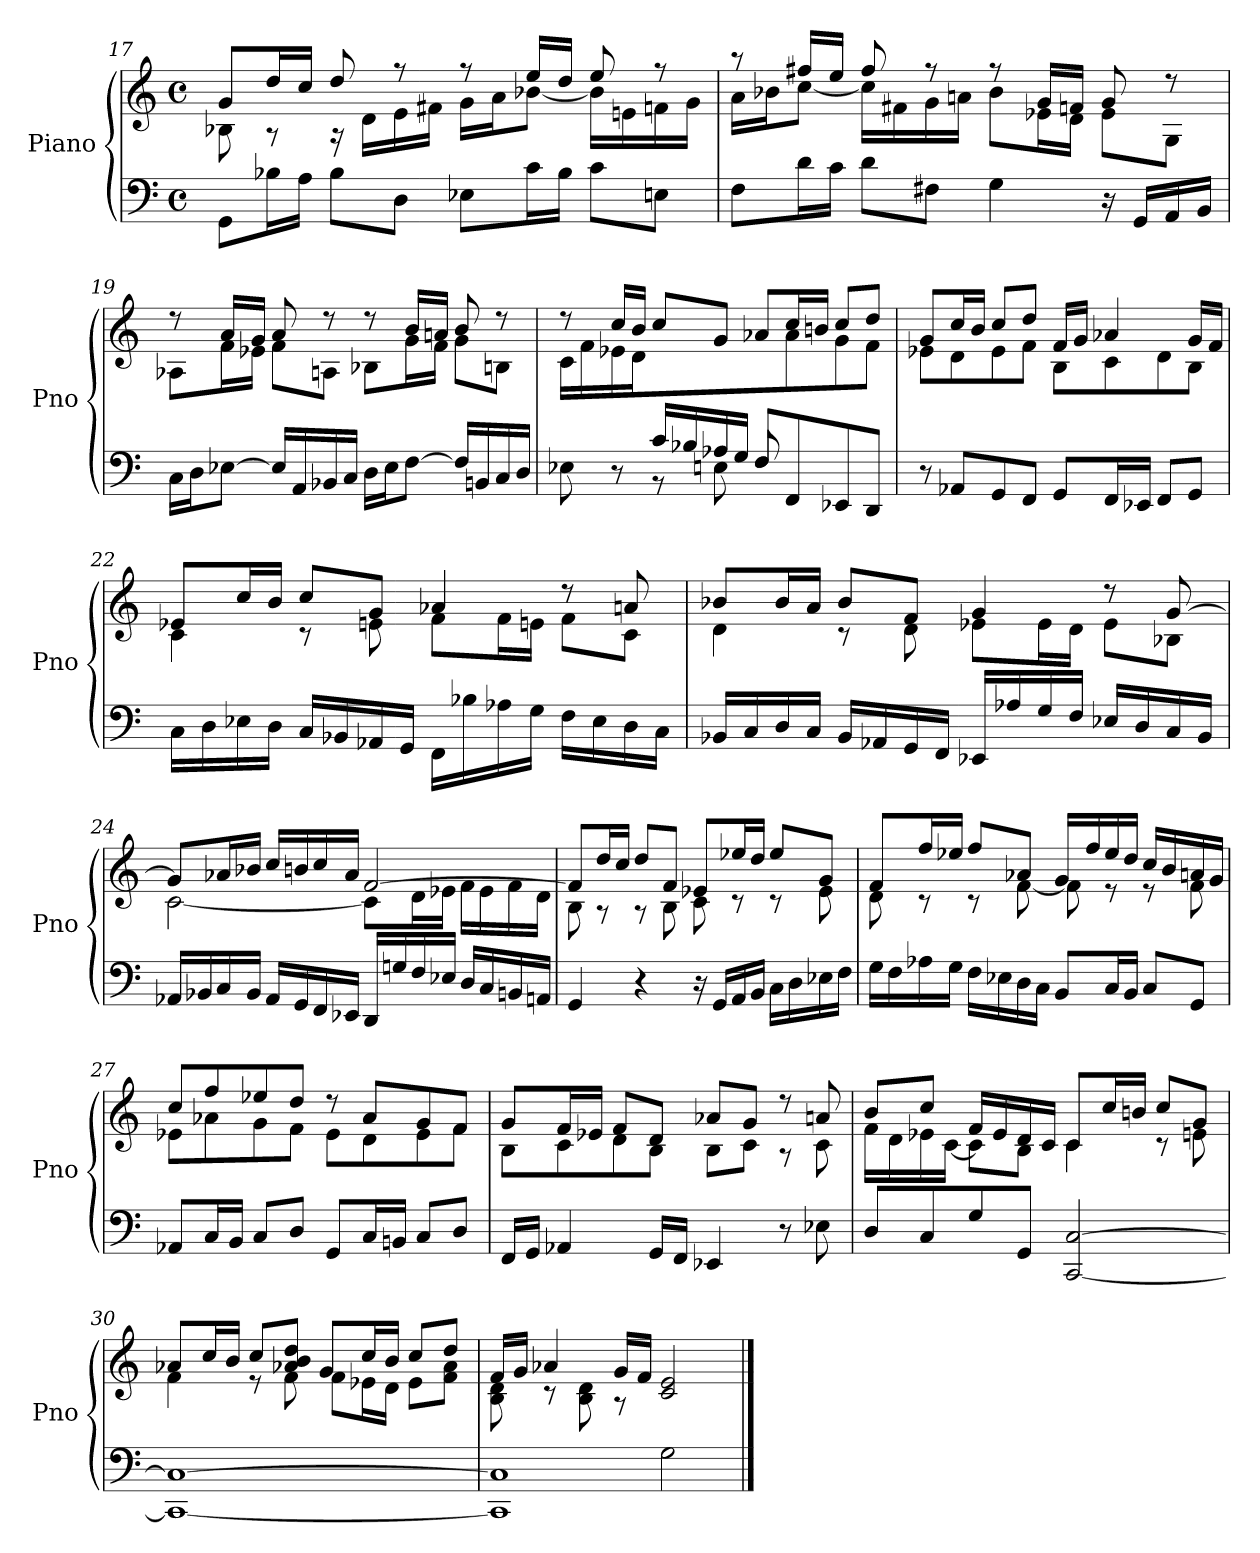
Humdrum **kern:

**kern	**kern
*part1	*part1
*staff2	*staff1
*I"Piano	*
*I'Pno	*
!!LO:LB:g=z
*clefF4	*clefG2
*k[]	*k[]
*M4/4	*M4/4
*met(c)	*met(c)
=17	=17
*	*^
8GG\L	8g/L	8B-X\
16B-X\L	16dd/L	8r
16A\JJ	16cc/JJ	.
8B-\L	8dd/	16r
.	.	16d\LL
8D\J	8r	16e\
.	.	16f#X\JJ
8E-X\L	8r	16g\LL
.	.	16a\J
16c\L	16ee/LL	[8b-X\J
16B-\JJ	16dd/JJ	.
8c\L	8ee/	16b-\LL]
.	.	16en\
8En\J	8r	16fn\
.	.	16g\JJ
=18	=18	=18
8F\L	8r	16a\LL
.	.	16b-X\J
16d\L	16ff#X/LL	[8cc\J
16c\JJ	16ee/JJ	.
8d\L	8ff#/	16cc\LL]
.	.	16f#X\
8F#X\J	8r	16g\
.	.	16an\JJ
4G\	8r	8b-\L
.	16g/LL	16e-X\L
.	16fn/JJ	16d\JJ
16r	8g/	8e-\L
16GG/LL	.	.
16AA/	8r	8G\J
16BB/JJ	.	.
!!LO:LB:g=z	!!
=19	=19	=19
16C\LL	8r	8A-X\L
16D\J	.	.
[8E-X\J	16a/LL	16f\L
.	16g/JJ	16e-X\JJ
16E-/LL]	8a/	8f\L
16AA/	.	.
16BB-X/	8r	8An\J
16C/JJ	.	.
16D\LL	8r	8B-X\L
16E-\J	.	.
[8F\J	16b/LL	16g\L
.	16an/JJ	16f\JJ
16F/LL]	8b/	8g\L
16BBn/	.	.
16C/	8r	8Bn\J
16D/JJ	.	.
=20	=20	=20
*^	*	*
4ryy	8E-X\	8r	16c\LL
.	.	.	16f\
.	8r	16cc/LL	16e-X\
.	.	16b/JJ	16d\JJ
16c/LL	8r	8cc/L	4.ryy
16B-X/	.	.	.
16A-X/	8En\	8g/J	.
16G/JJ	.	.	.
8F/L	8F/L	8a-X/L	.
4.ryy	8FF/	16cc/L	8a-\
.	.	16bn/JJ	.
.	8EE-X/	8cc/L	8g\
.	8DD/J	8dd/J	8f\J
*v	*v	*	*
!!LO:LB:g=z	!!
=21	=21	=21
8r	8g/L	8e-X\L
8AA-X/L	16cc/L	8d\
.	16b/JJ	.
8GG/	8cc/L	8e-\
8FF/J	8dd/J	8f\J
8GG/L	16f/LL	8B\L
.	16g/JJ	.
16FF/L	4a-X/	8c\
16EE-X/JJ	.	.
8FF/L	.	8d\
8GG/J	16g/LL	8B\J
.	16f/JJ	.
=22	=22	=22
16C\LL	8e-X/L	4c\
16D\	.	.
16E-X\	16cc/L	.
16D\JJ	16b/JJ	.
16C/LL	8cc/L	8r
16BB-X/	.	.
16AA-X/	8g/J	8en\
16GG/JJ	.	.
16FF\LL	4a-X/	8f\L
16B-X\	.	.
16A-X\	.	16f\L
16G\JJ	.	16en\JJ
16F\LL	8r	8f\L
16E-\	.	.
16D\	8an/	8c\J
16C\JJ	.	.
!!LO:LB:g=z	!!
=23	=23	=23
16BB-X/LL	8b-X/L	4d\
16C/	.	.
16D/	16b-/L	.
16C/JJ	16a/JJ	.
16BB-/LL	8b-/L	8r
16AA-X/	.	.
16GG/	8f/J	8d\
16FF/JJ	.	.
16EE-X/LL	4g/	8e-X\L
16A-X/	.	.
16G/	.	16e-\L
16F/JJ	.	16d\JJ
16E-X/LL	8r	8e-\L
16D/	.	.
16C/	[8g/	8B-X\J
16BB-/JJ	.	.
=24	=24	=24
16AA-X/LL	8g/L]	[2c\
16BB-X/	.	.
16C/	16a-X/L	.
16BB-/JJ	16b-X/JJ	.
16AA-/LL	16cc/LL	.
16GG/	16bn/	.
16FF/	16cc/	.
16EE-X/JJ	16a-/JJ	.
16DD/LL	[2f/	8c\L]
16Gn/	.	.
16F/	.	16d\L
16E-X/JJ	.	16e-X\JJ
16D/LL	.	16f\LL
16C/	.	16e-\
16BBn/	.	16f\
16AAn/JJ	.	16d\JJ
!!LO:LB:g=z	!!
=25	=25	=25
4GG/	8f/L]	8B\
.	16dd/L	8r
.	16cc/JJ	.
4r	8dd/L	8r
.	8f/J	8B\
16r	8e-X/L	8c\
16GG/LL	.	.
16AA/	16ee-X/L	8r
16BB/JJ	16dd/JJ	.
16C\LL	8ee-/L	8r
16D\	.	.
16E-X\	8g/J	8e-\
16F\JJ	.	.
=26	=26	=26
16G\LL	8f/L	8d\
16F\	.	.
16A-X\	16ff/L	8r
16G\JJ	16ee-X/JJ	.
16F\LL	8ff/L	8r
16E-X\	.	.
16D\	8a-X/J	[8f\
16C\JJ	.	.
8BB/L	16g/LL	8f\]
.	16ff/	.
16C/L	16ee-/	8r
16BB/JJ	16dd/JJ	.
8C/L	16cc/LL	8r
.	16b/	.
8GG/J	16an/	8f\
.	16g/JJ	.
=27	=27	=27
8AA-X/L	8cc/L	8e-X\L
16C/L	8ff/	8a-X\
16BB/JJ	.	.
8C/L	8ee-X/	8g\
8D/J	8dd/J	8f\J
8GG/L	8r	8e-\L
16C/L	8a-/L	8d\
16BBn/JJ	.	.
8C/L	8g/	8e-\
8D/J	8f/J	8f\J
!!LO:PB:g=z	!!
=28	=28	=28
16FF/LL	8g/L	8B\L
16GG/JJ	.	.
4AA-X/	16f/L	8c\
.	16e-X/JJ	.
.	8f/L	8d\
16GG/LL	8d/J	8B\J
16FF/JJ	.	.
4EE-X/	8a-X/L	8B\L
.	8g/J	8c\J
8r	8r	8r
8E-X\	8an/	8c\
=29	=29	=29
8D/L	8b/L	16f\LL
.	.	16d\
8C/	8cc/J	16e-X\
.	.	[16c\JJ
8G/	16f/LL	8c\L]
.	16e-/	.
8GG/J	16d/	8B\J
.	16c/JJ	.
[2CC/ [2C/	8c/L	4c\
.	16cc/L	.
.	16bn/JJ	.
.	8cc/L	8r
.	8g/J	8en\
=30	=30	=30
1CC_ 1C_	8a-X/L	4f\
.	16cc/L	.
.	16b/JJ	.
.	8cc/L	8r
.	8a-X/ 8b/ 8dd/J	8f\
.	8g/L	8f\L
.	16cc/L	16e-X\L
.	16b/JJ	16d\JJ
.	8cc/L	8e-\L
.	8dd/J	8f\ 8a-\J
!!LO:LB:g=z	!!
=31	=31	=31
*^	*	*
2ryy	1CC] 1C]	16f/LL	8B\ 8d\
.	.	16g/JJ	.
.	.	4a-X/	8r
.	.	.	8B\ 8d\
.	.	16g/LL	8r
.	.	16f/JJ	.
2G\	.	2c/ 2e/	2ryy
*v	*v	*	*
*	*v	*v
==	==
*-	*-
